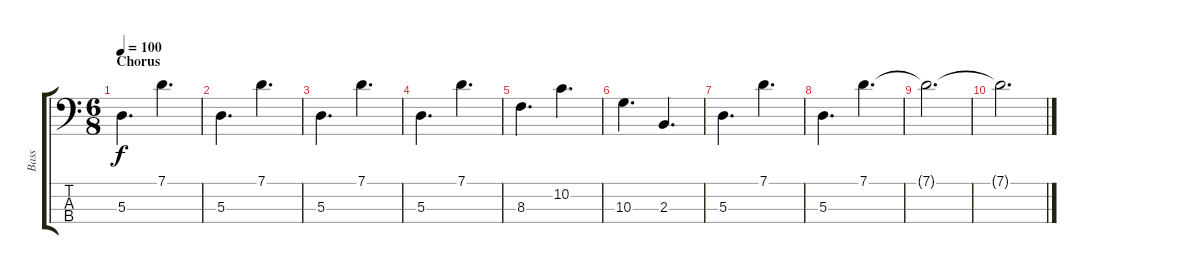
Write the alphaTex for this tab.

\track ("Bass" "Bass") {instrument electricbassfinger}
\staff {score tabs}
\tuning (G2 D2 A1 E1) {hide}
\ts (6 8)
\section ("" "Chorus")
\tempo 100
\clef f4
\ks c
5.3.4{d dy f} 7.1.4{d} |
5.3.4{d} 7.1.4{d} |
5.3.4{d} 7.1.4{d} |
5.3.4{d} 7.1.4{d} |
8.3.4{d} 10.2.4{d} |
10.3.4{d} 2.3.4{d} |
5.3.4{d} 7.1.4{d} |
5.3.4{d} 7.1.4{d} |
7.1{t}.2{d} |
7.1{t}.2{d}
